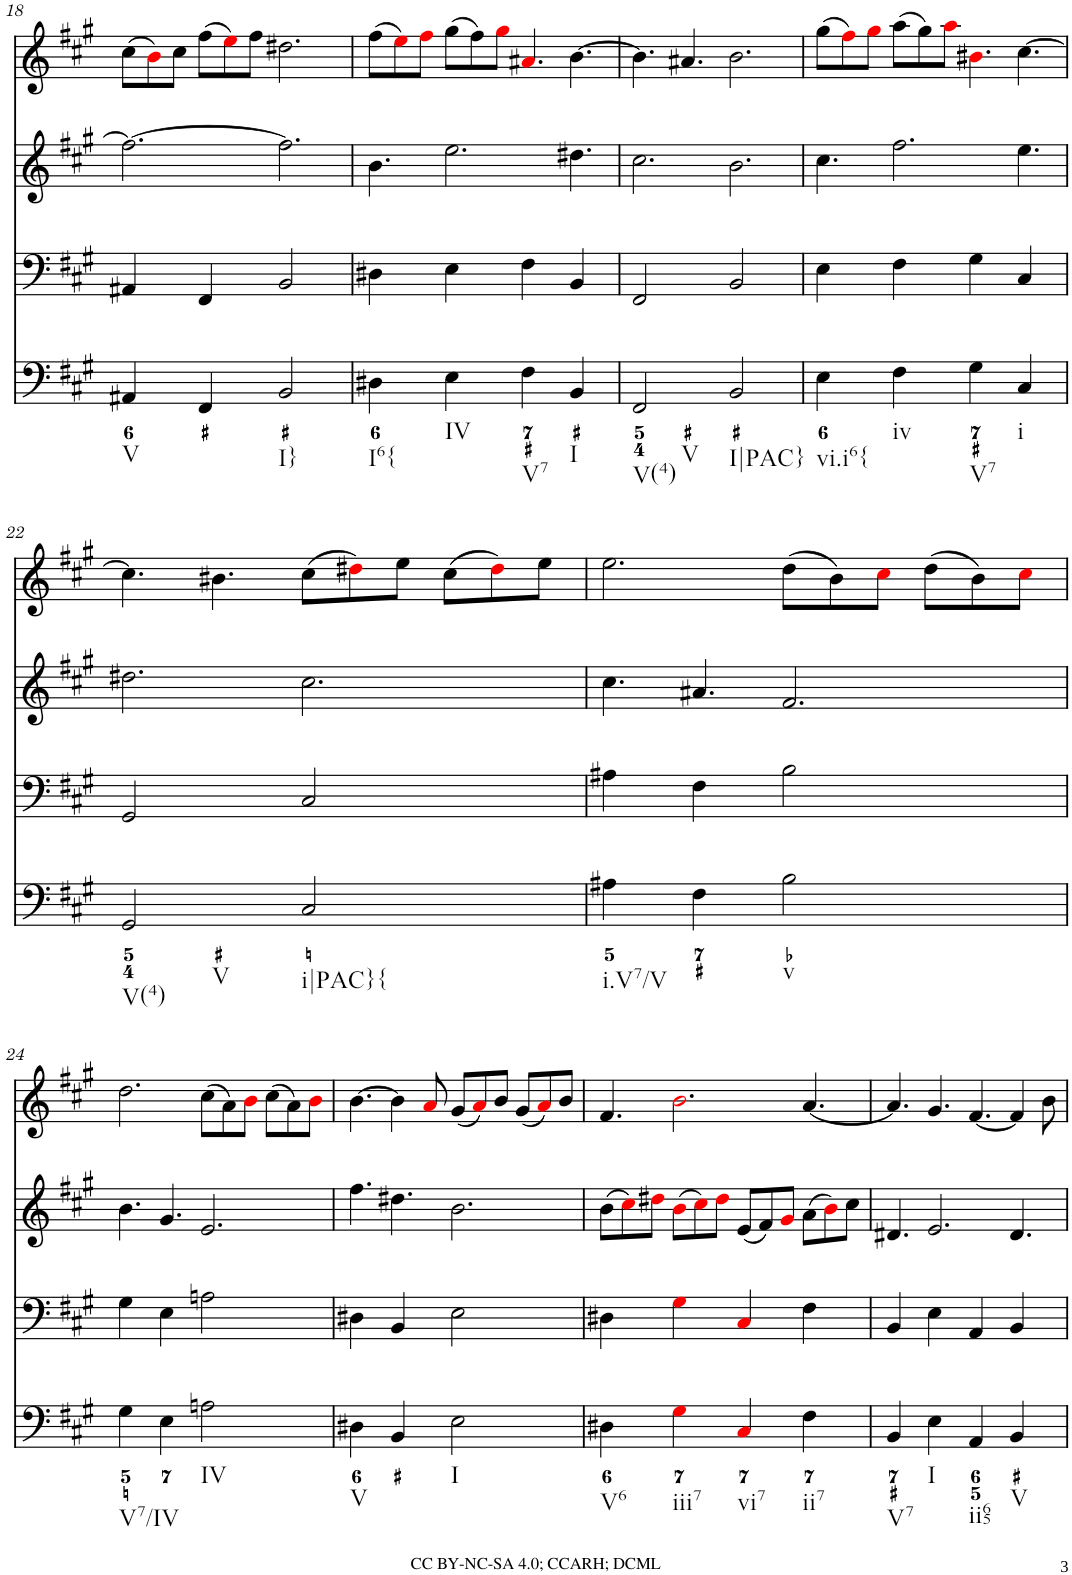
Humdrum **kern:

**kern	**kern	**kern	**kern
*part4	*part3	*part2	*part1
*staff4	*staff3	*staff2	*staff1
*I"Piano	*I"Piano	*I"Piano	*I"Piano
*I'Pno	*I'Pno	*I'Pno	*I'Pno
!!LO:PB:g=z
*clefF4	*clefF4	*clefG2	*clefG2
*k[f#c#g#]	*k[f#c#g#]	*k[f#c#g#]	*k[f#c#g#]
*A:	*A:	*A:	*A:
*M4/4	*M4/4	*M12/8	*M12/8
=18	=18	=18	=18
!LO:TX:b:t=V	!	!	!
4AA#X/	4AA#X/	2.ff#\_	(8cc#\L
.	.	.	8bi\)
4FF#/	4FF#/	.	8cc#\J
.	.	.	(8ff#\L
!LO:TX:b:t=I}	!	!	!
2BB/	2BB/	.	8eei\)
.	.	.	8ff#\J
.	.	2.ff#\]	2.dd#X\
2ryy	2ryy	.	.
=19	=19	=19	=19
!LO:TX:b:t=I6{	!	!	!
4D#X\	4D#X\	4.b\	(8ff#\L
.	.	.	8eei\)
!LO:TX:b:t=IV	!	!	!
4E\	4E\	.	8ff#i\J
.	.	2.ee\	(8gg#\L
!LO:TX:b:t=V7	!	!	!
4F#\	4F#\	.	8ff#\)
.	.	.	8gg#i\J
!LO:TX:b:t=I	!	!	!
4BB/	4BB/	.	4.a#Xi/
2ryy	2ryy	.	.
.	.	4.dd#X\	[4.b\
=20	=20	=20	=20
!LO:TX:b:t=V(4)	!	!	!
!LO:TX:b:t=V	!	!	!
2FF#/	2FF#/	2.cc#\	4.b\]
.	.	.	4.a#X/
!LO:TX:b:t=I|PAC}	!	!	!
2BB/	2BB/	.	.
.	.	2.b\	2.b\
2ryy	2ryy	.	.
=21	=21	=21	=21
!LO:TX:b:t=vi.i6{	!	!	!
4E\	4E\	4.cc#\	(8gg#\L
.	.	.	8ff#i\)
!LO:TX:b:t=iv	!	!	!
4F#\	4F#\	.	8gg#i\J
.	.	2.ff#\	(8aa\L
!LO:TX:b:t=V7	!	!	!
4G#\	4G#\	.	8gg#\)
.	.	.	8aai\J
!LO:TX:b:t=i	!	!	!
4C#/	4C#/	.	4.b#Xi\
2ryy	2ryy	.	.
.	.	4.ee\	[4.cc#\
!!LO:LB:g=z
=22	=22	=22	=22
!LO:TX:b:t=V(4)	!	!	!
!LO:TX:b:t=V	!	!	!
2GG#/	2GG#/	2.dd#X\	4.cc#\]
.	.	.	4.b#X\
!LO:TX:b:t=i|PAC}{	!	!	!
2C#/	2C#/	.	.
.	.	2.cc#\	(8cc#\L
.	.	.	8dd#Xi\)
2ryy	2ryy	.	8ee\J
.	.	.	(8cc#\L
.	.	.	8dd#i\)
.	.	.	8ee\J
=23	=23	=23	=23
!LO:TX:b:t=i.V7/V	!	!	!
4A#X\	4A#X\	4.cc#\	2.ee\
4F#\	4F#\	.	.
.	.	4.a#X/	.
!LO:TX:b:t=v	!	!	!
2B\	2B\	.	.
.	.	2.f#/	(8dd\L
.	.	.	8b\)
2ryy	2ryy	.	8cc#i\J
.	.	.	(8dd\L
.	.	.	8b\)
.	.	.	8cc#i\J
!!LO:LB:g=z
=24	=24	=24	=24
!LO:TX:b:t=V7/IV	!	!	!
4G#\	4G#\	4.b\	2.dd\
4E\	4E\	.	.
.	.	4.g#/	.
!LO:TX:b:t=IV	!	!	!
2An\	2An\	.	.
.	.	2.e/	(8cc#\L
.	.	.	8a\)
2ryy	2ryy	.	8bi\J
.	.	.	(8cc#\L
.	.	.	8a\)
.	.	.	8bi\J
=25	=25	=25	=25
!LO:TX:b:t=V	!	!	!
4D#X\	4D#X\	4.ff#\	[4.b\
4BB/	4BB/	.	.
.	.	4.dd#X\	4b\]
!LO:TX:b:t=I	!	!	!
2E\	2E\	.	.
.	.	.	8ai/
.	.	2.b\	(8g#/L
.	.	.	8ai/)
2ryy	2ryy	.	8b/J
.	.	.	(8g#/L
.	.	.	8ai/)
.	.	.	8b/J
=26	=26	=26	=26
!LO:TX:b:t=V6	!	!	!
4D#X\	4D#X\	(8b\L	4.f#/
.	.	8cc#i\)	.
!LO:TX:b:t=iii7	!	!	!
4G#i\	4G#i\	8dd#Xi\J	.
.	.	(8bi\L	2.bi\
!LO:TX:b:t=vi7	!	!	!
4C#i/	4C#i/	8cc#i\)	.
.	.	8dd#i\J	.
!LO:TX:b:t=ii7	!	!	!
4F#\	4F#\	(8e/L	.
.	.	8f#/)	.
2ryy	2ryy	8g#i/J	.
.	.	(8a\L	[4.a/
.	.	8bi\)	.
.	.	8cc#\J	.
=27	=27	=27	=27
!LO:TX:b:t=V7	!	!	!
4BB/	4BB/	4.d#X/	4.a/]
!LO:TX:b:t=I	!	!	!
4E\	4E\	.	.
.	.	2.e/	4.g#/
!LO:TX:b:t=ii65	!	!	!
4AA/	4AA/	.	.
!LO:TX:b:t=V	!	!	!
4BB/	4BB/	.	[4.f#/
2ryy	2ryy	.	.
.	.	4.d#/	4f#/]
.	.	.	8b\
=	=	=	=
*-	*-	*-	*-
